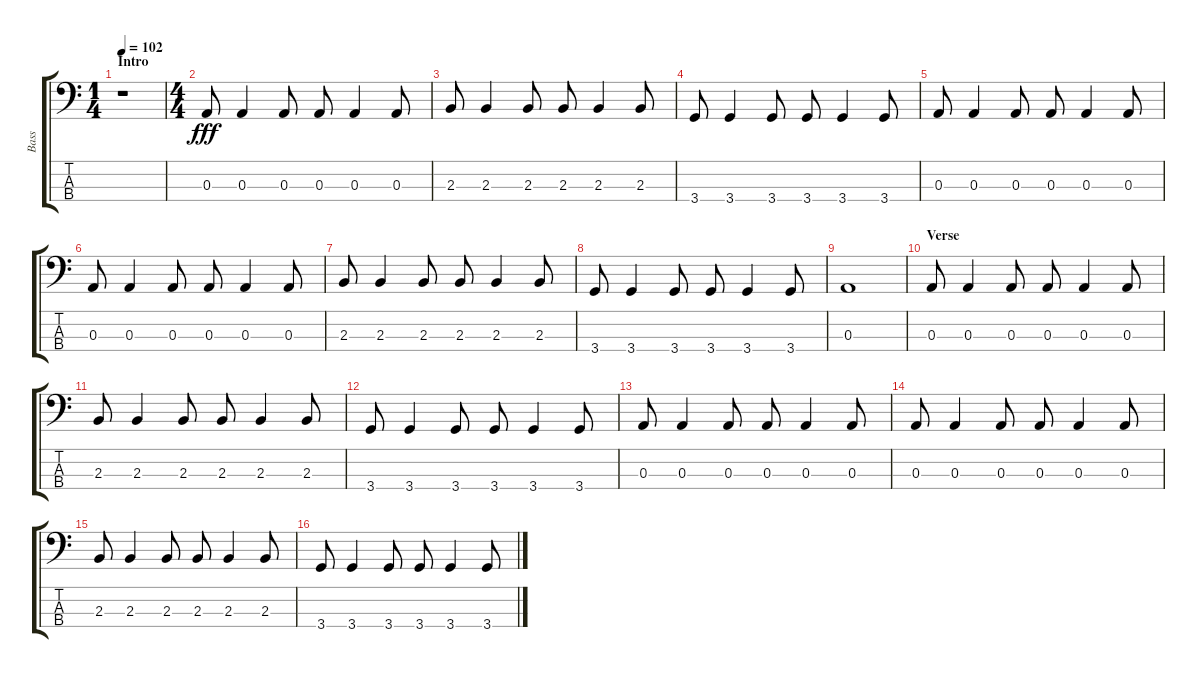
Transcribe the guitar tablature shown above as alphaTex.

\track ("Bass" "Bass") {instrument electricbasspick}
\staff {score tabs}
\tuning (G2 D2 A1 E1) {hide}
\ts (1 4)
\section ("" "Intro")
\tempo 102
\clef f4
\ks c
r.1{dy fff instrument electricbasspick} |
\ts (4 4)
0.3.8 0.3.4 0.3.8 0.3.8 0.3.4 0.3.8 |
2.3.8 2.3.4 2.3.8 2.3.8 2.3.4 2.3.8 |
3.4.8 3.4.4 3.4.8 3.4.8 3.4.4 3.4.8 |
0.3.8 0.3.4 0.3.8 0.3.8 0.3.4 0.3.8 |
0.3.8 0.3.4 0.3.8 0.3.8 0.3.4 0.3.8 |
2.3.8 2.3.4 2.3.8 2.3.8 2.3.4 2.3.8 |
3.4.8 3.4.4 3.4.8 3.4.8 3.4.4 3.4.8 |
0.3.1 |
\section ("" "Verse")
0.3.8 0.3.4 0.3.8 0.3.8 0.3.4 0.3.8 |
2.3.8 2.3.4 2.3.8 2.3.8 2.3.4 2.3.8 |
3.4.8 3.4.4 3.4.8 3.4.8 3.4.4 3.4.8 |
0.3.8 0.3.4 0.3.8 0.3.8 0.3.4 0.3.8 |
0.3.8 0.3.4 0.3.8 0.3.8 0.3.4 0.3.8 |
2.3.8 2.3.4 2.3.8 2.3.8 2.3.4 2.3.8 |
3.4.8 3.4.4 3.4.8 3.4.8 3.4.4 3.4.8
